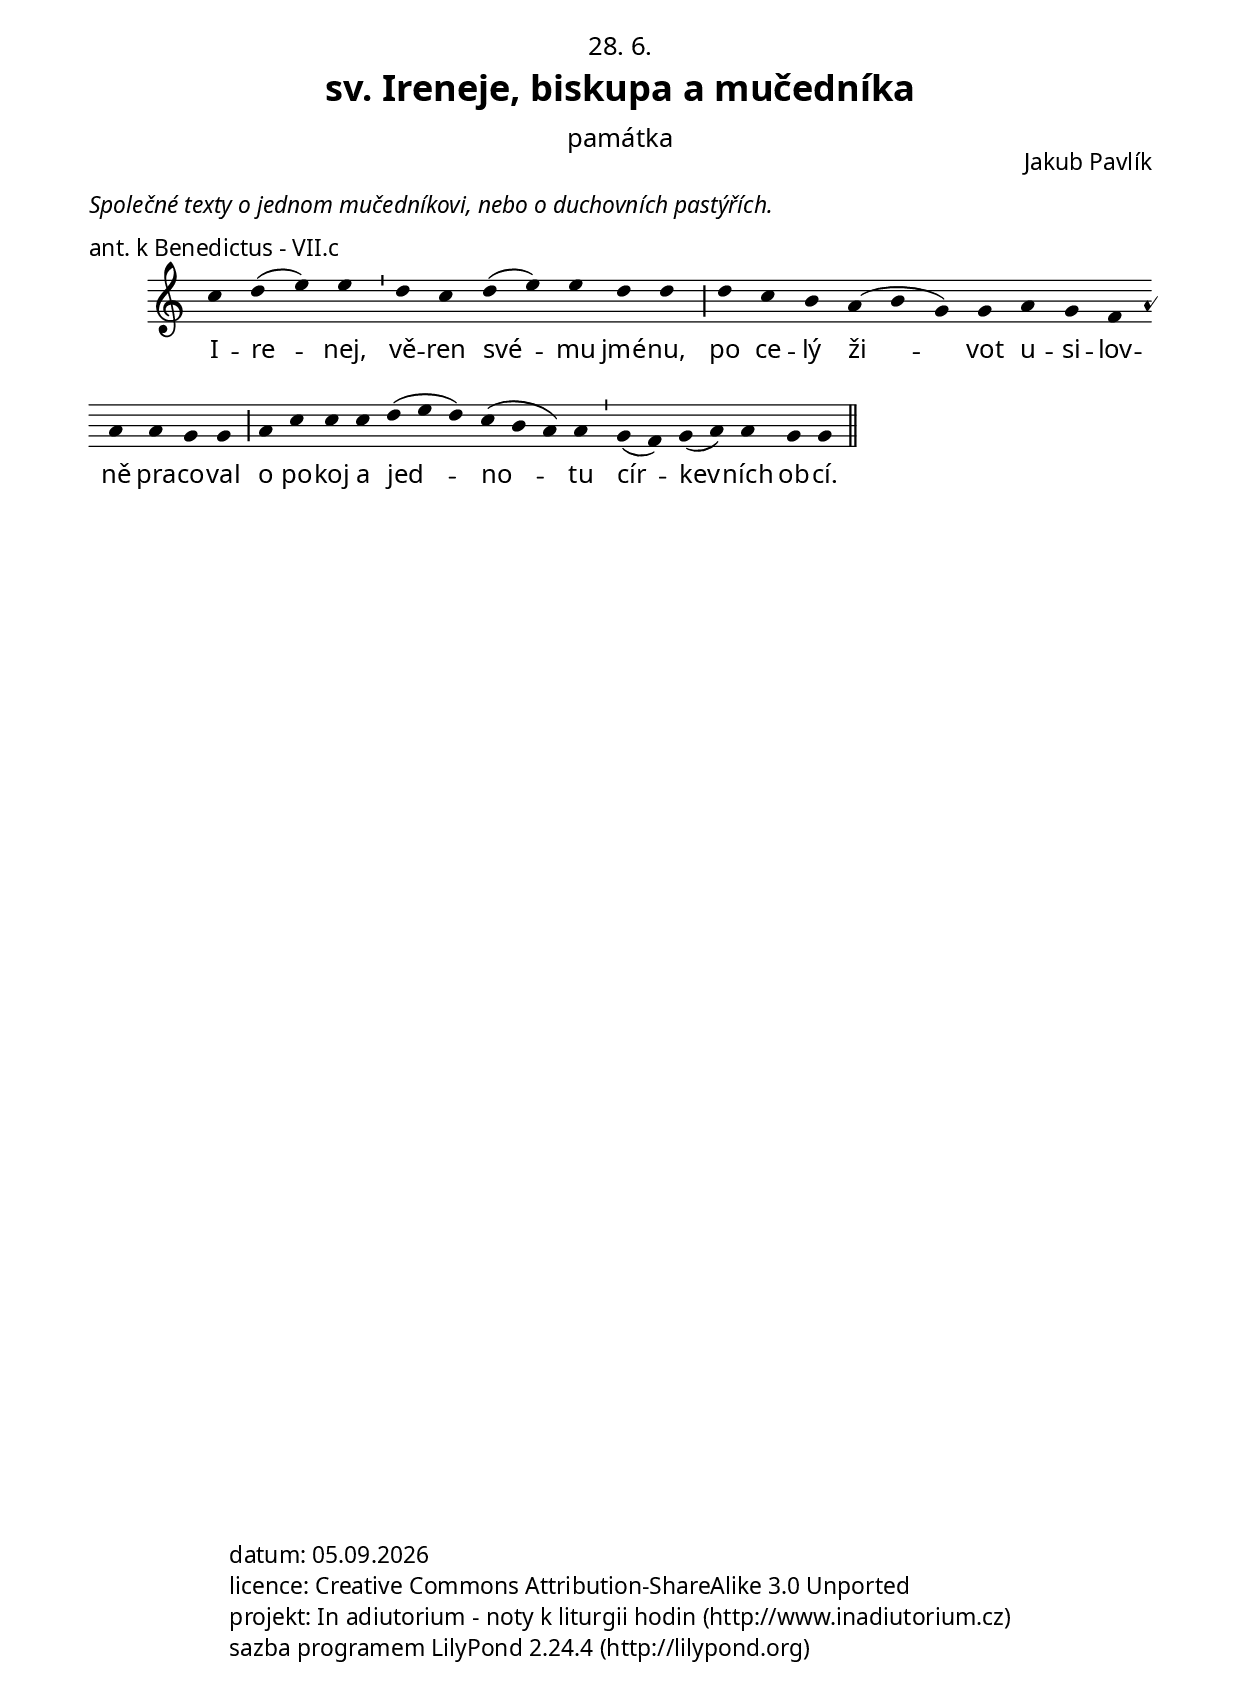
\version "2.19.16"

\include "../spolecne.ly"

\header {
  title = \markup\titleSvatek
            "sv. Ireneje, biskupa a mučedníka"
            "památka"
            "28. 6."
  composer = "Jakub Pavlík"
}

\markup\communia #'(#:mucednik #:pastyr)

\score {
  \relative c'' {
    \choralniRezim
    c4 d( e) e \barMin
    d c d( e) e d d \barMaior
    d c b a( b g) g a g f a a g g \barMaior
    a c c c d( e d) c( b a) a \barMin
    g( f) g( a) a g g \barFinalis
  }
  \addlyrics {
    I -- re -- nej,
    vě -- ren své -- mu jmé -- nu,
    po ce -- lý ži -- vot u -- si -- lov -- ně pra -- co -- val
    o po -- koj a jed -- no -- tu
    cír -- kev -- ních ob -- cí.
  }
  \header {
    quid = "ant. k Benedictus"
    modus = "VII"
    differentia = "c"
    psalmus = ""
    id = "aben"
    piece = \markup {\sestavTitulekBezZalmu}
  }
}